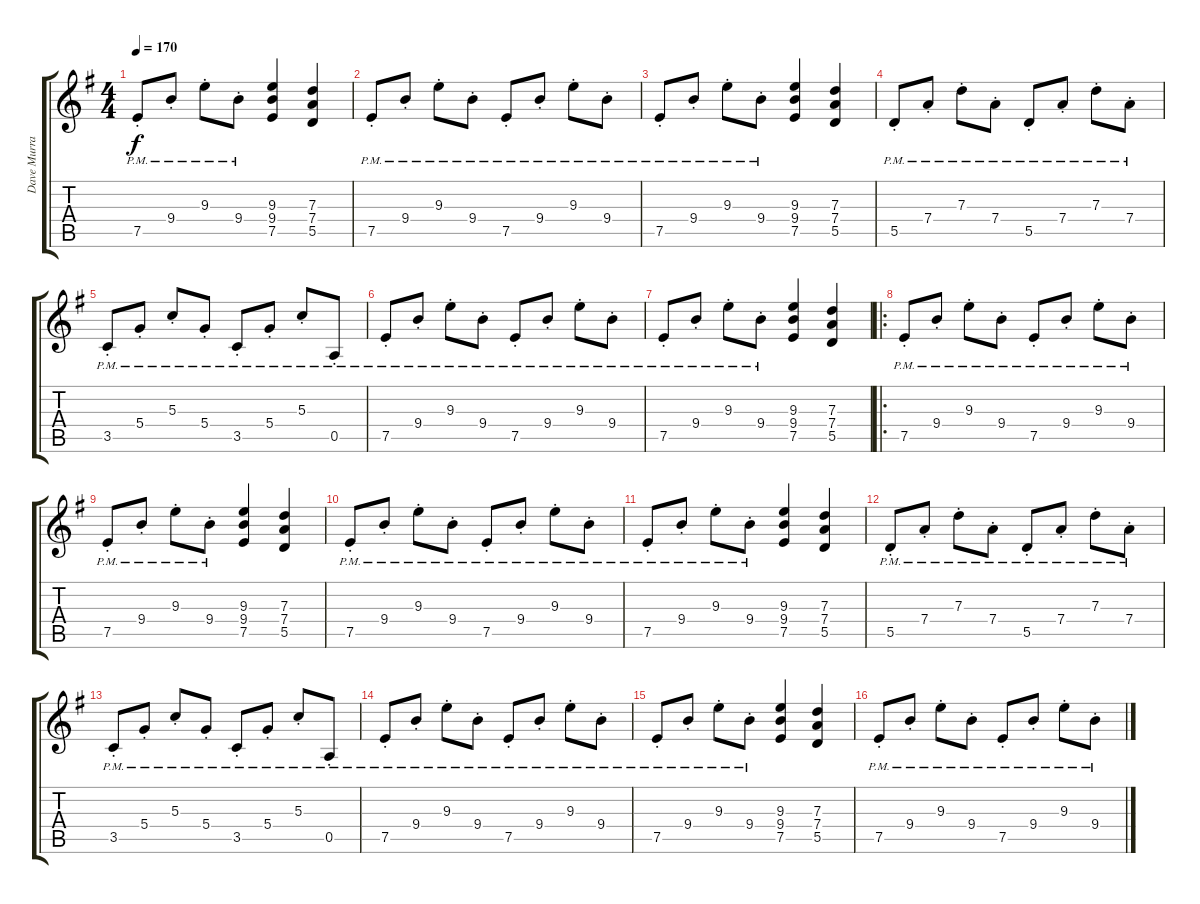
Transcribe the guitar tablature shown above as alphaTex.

\track ("Dave Murray" "Dave Murra") {instrument overdrivenguitar}
\staff {score tabs}
\tuning (E4 B3 G3 D3 A2 E2) {hide}
\ts (4 4)
\tempo 170
\clef g2
\ks g
7.5{pm st}.8{dy f} 9.4{pm st}.8 9.3{pm st}.8 9.4{pm st}.8 (9.3 9.4 7.5).4 (7.3 7.4 5.5).4 |
7.5{pm st}.8 9.4{pm st}.8 9.3{pm st}.8 9.4{pm st}.8 7.5{pm st}.8 9.4{pm st}.8 9.3{pm st}.8 9.4{pm st}.8 |
7.5{pm st}.8 9.4{pm st}.8 9.3{pm st}.8 9.4{pm st}.8 (9.3 9.4 7.5).4 (7.3 7.4 5.5).4 |
5.5{pm st}.8 7.4{pm st}.8 7.3{pm st}.8 7.4{pm st}.8 5.5{pm st}.8 7.4{pm st}.8 7.3{pm st}.8 7.4{pm st}.8 |
3.5{pm st}.8 5.4{pm st}.8 5.3{pm st}.8 5.4{pm st}.8 3.5{pm st}.8 5.4{pm st}.8 5.3{pm st}.8 0.5{pm st}.8 |
7.5{pm st}.8 9.4{pm st}.8 9.3{pm st}.8 9.4{pm st}.8 7.5{pm st}.8 9.4{pm st}.8 9.3{pm st}.8 9.4{pm st}.8 |
7.5{pm st}.8 9.4{pm st}.8 9.3{pm st}.8 9.4{pm st}.8 (9.3 9.4 7.5).4 (7.3 7.4 5.5).4 |
\ro
7.5{pm st}.8 9.4{pm st}.8 9.3{pm st}.8 9.4{pm st}.8 7.5{pm st}.8 9.4{pm st}.8 9.3{pm st}.8 9.4{pm st}.8 |
7.5{pm st}.8 9.4{pm st}.8 9.3{pm st}.8 9.4{pm st}.8 (9.3 9.4 7.5).4 (7.3 7.4 5.5).4 |
7.5{pm st}.8 9.4{pm st}.8 9.3{pm st}.8 9.4{pm st}.8 7.5{pm st}.8 9.4{pm st}.8 9.3{pm st}.8 9.4{pm st}.8 |
7.5{pm st}.8 9.4{pm st}.8 9.3{pm st}.8 9.4{pm st}.8 (9.3 9.4 7.5).4 (7.3 7.4 5.5).4 |
5.5{pm st}.8 7.4{pm st}.8 7.3{pm st}.8 7.4{pm st}.8 5.5{pm st}.8 7.4{pm st}.8 7.3{pm st}.8 7.4{pm st}.8 |
3.5{pm st}.8 5.4{pm st}.8 5.3{pm st}.8 5.4{pm st}.8 3.5{pm st}.8 5.4{pm st}.8 5.3{pm st}.8 0.5{pm st}.8 |
7.5{pm st}.8 9.4{pm st}.8 9.3{pm st}.8 9.4{pm st}.8 7.5{pm st}.8 9.4{pm st}.8 9.3{pm st}.8 9.4{pm st}.8 |
7.5{pm st}.8 9.4{pm st}.8 9.3{pm st}.8 9.4{pm st}.8 (9.3 9.4 7.5).4 (7.3 7.4 5.5).4 |
7.5{pm st}.8 9.4{pm st}.8 9.3{pm st}.8 9.4{pm st}.8 7.5{pm st}.8 9.4{pm st}.8 9.3{pm st}.8 9.4{pm st}.8
